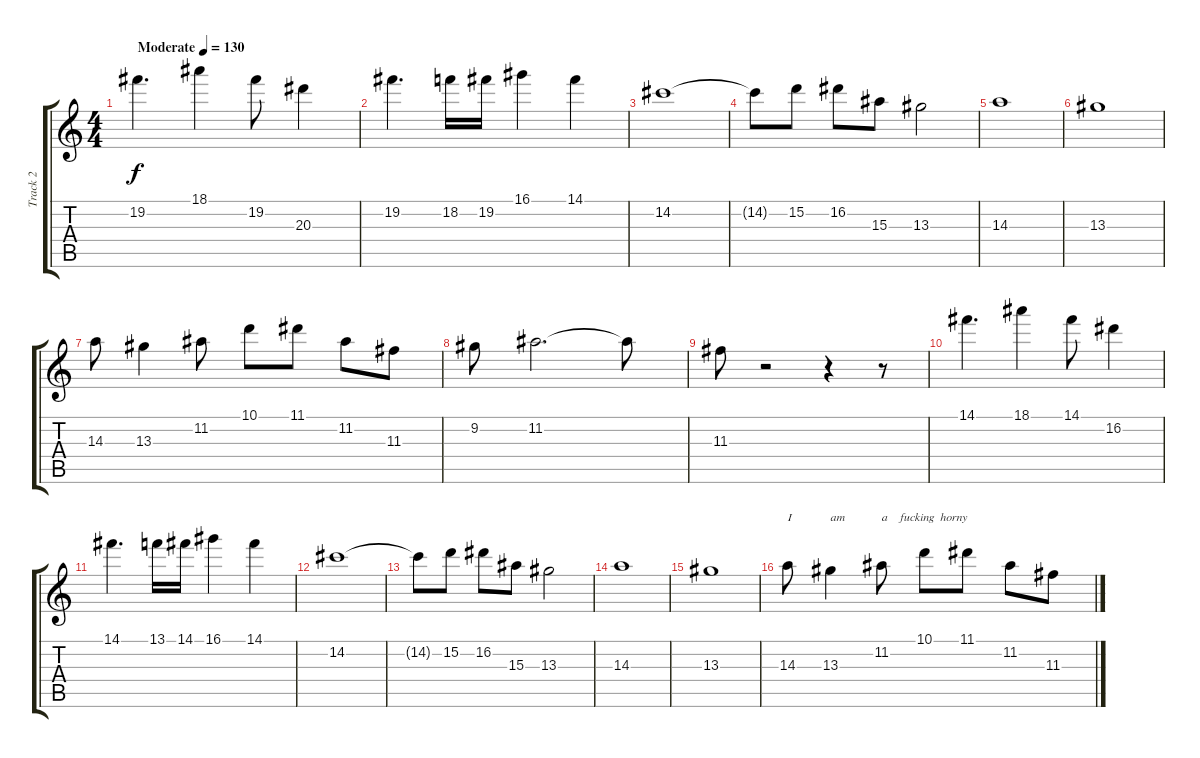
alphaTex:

\track ("Track 2" "Track 2") {instrument electricguitarjazz}
\staff {score tabs}
\tuning (E4 B3 G3 D3 A2 E2) {hide}
\ts (4 4)
\tempo (130 "Moderate")
\clef g2
\ks c
19.2.4{d dy f instrument electricguitarjazz} 18.1.4 19.2.8 20.3.4 |
19.2.4{d} 18.2.16 19.2.16 16.1.4 14.1.4 |
14.2.1 |
14.2{t}.8 15.2.8 16.2.8 15.3.8 13.3.2 |
14.3.1 |
13.3.1 |
14.3.8 13.3.4 11.2.8 10.1.8 11.1.8 11.2.8 11.3.8 |
9.2.8 11.2.2{d} 11.2{t}.8 |
11.3.8 r.2 r.4 r.8 |
14.1.4{d} 18.1.4 14.1.8 16.2.4 |
14.1.4{d} 13.1.16 14.1.16 16.1.4 14.1.4 |
14.2.1 |
14.2{t}.8 15.2.8 16.2.8 15.3.8 13.3.2 |
14.3.1 |
13.3.1 |
14.3.8{txt "I"} 13.3.4{txt "am"} 11.2.8{txt "a    fucking  horny"} 10.1.8 11.1.8 11.2.8 11.3.8
